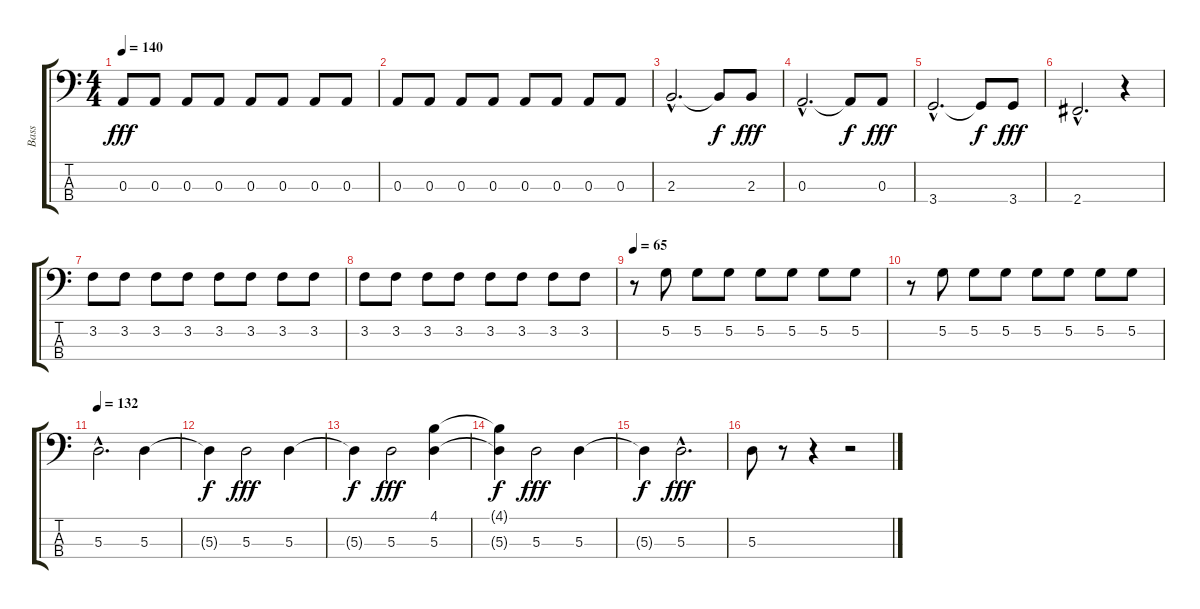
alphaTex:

\track ("Bass" "Bass") {instrument electricbassfinger}
\staff {score tabs}
\tuning (G2 D2 A1 E1) {hide}
\ts (4 4)
\tempo 140
\clef f4
\ks c
0.3.8{dy fff} 0.3.8 0.3.8 0.3.8 0.3.8 0.3.8 0.3.8 0.3.8 |
0.3.8 0.3.8 0.3.8 0.3.8 0.3.8 0.3.8 0.3.8 0.3.8 |
2.3{hac}.2{d} 2.3{t}.8{dy f} 2.3.8{dy fff} |
0.3{hac}.2{d} 0.3{t}.8{dy f} 0.3.8{dy fff} |
3.4{hac}.2{d} 3.4{t}.8{dy f} 3.4.8{dy fff} |
2.4{hac}.2{d} r.4 |
3.2.8 3.2.8 3.2.8 3.2.8 3.2.8 3.2.8 3.2.8 3.2.8 |
3.2.8 3.2.8 3.2.8 3.2.8 3.2.8 3.2.8 3.2.8 3.2.8 |
\tempo 65
r.8 5.2.8 5.2.8 5.2.8 5.2.8 5.2.8 5.2.8 5.2.8 |
r.8 5.2.8 5.2.8 5.2.8 5.2.8 5.2.8 5.2.8 5.2.8 |
\tempo 132
5.3{hac}.2{d} 5.3.4 |
5.3{t}.4{dy f} 5.3.2{dy fff} 5.3.4 |
5.3{t}.4{dy f} 5.3.2{dy fff} (4.1 5.3).4 |
(4.1{t} 5.3{t}).4{dy f} 5.3.2{dy fff} 5.3.4 |
5.3{t}.4{dy f} 5.3{hac}.2{d dy fff} |
5.3.8 r.8 r.4 r.2
